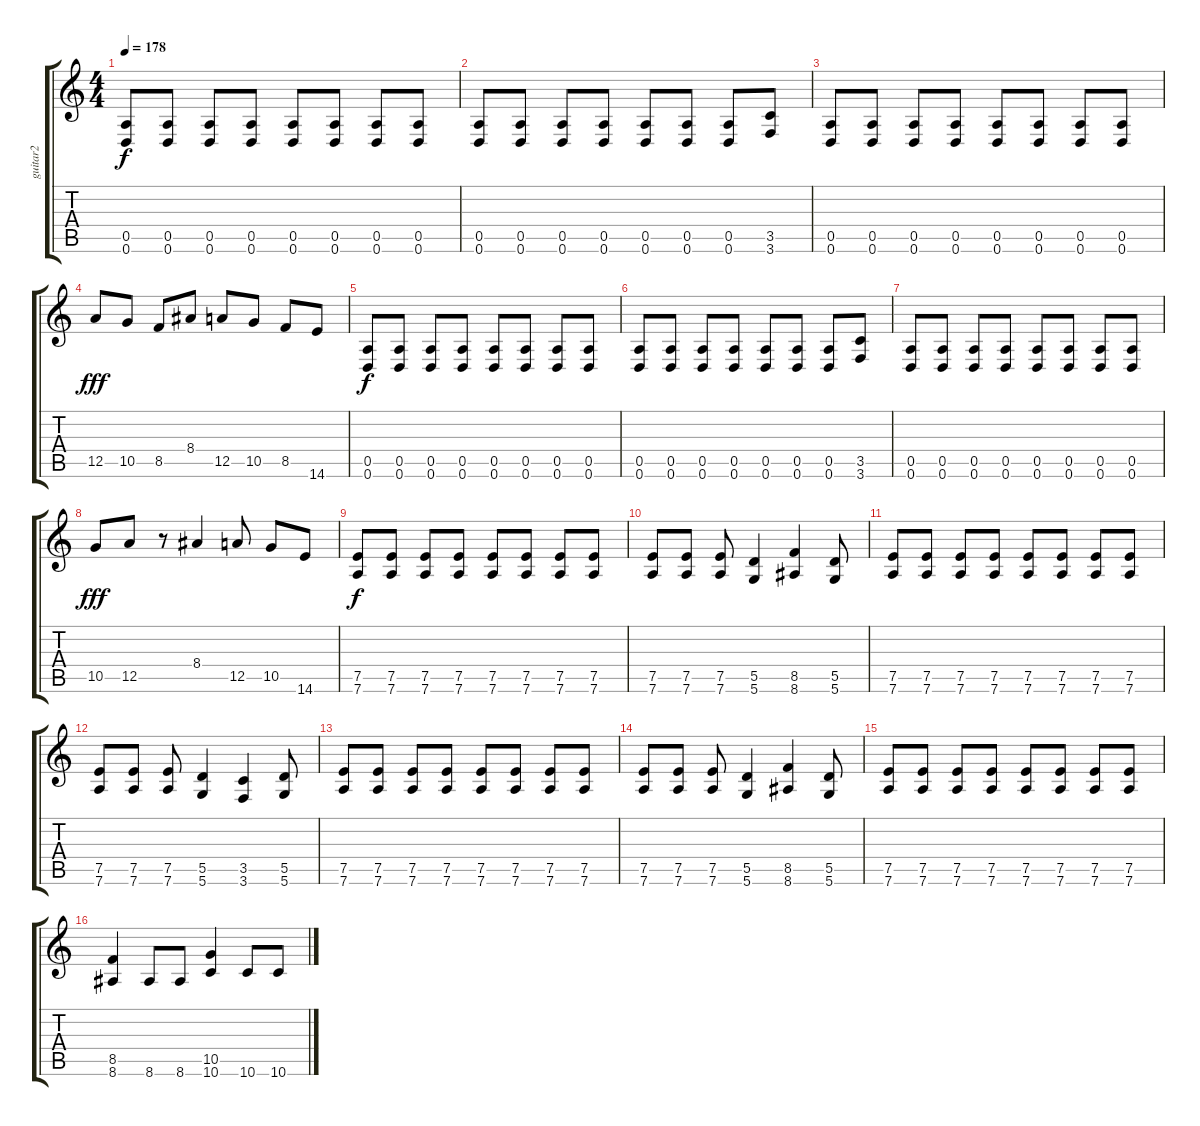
\track ("guitar2" "guitar2") {instrument overdrivenguitar}
\staff {score tabs}
\tuning (E4 B3 G3 D3 A2 D2) {hide}
\ts (4 4)
\tempo 178
\clef g2
\ks c
(0.5 0.6).8{dy f} (0.5 0.6).8 (0.5 0.6).8 (0.5 0.6).8 (0.5 0.6).8 (0.5 0.6).8 (0.5 0.6).8 (0.5 0.6).8 |
(0.5 0.6).8 (0.5 0.6).8 (0.5 0.6).8 (0.5 0.6).8 (0.5 0.6).8 (0.5 0.6).8 (0.5 0.6).8 (3.5 3.6).8 |
(0.5 0.6).8 (0.5 0.6).8 (0.5 0.6).8 (0.5 0.6).8 (0.5 0.6).8 (0.5 0.6).8 (0.5 0.6).8 (0.5 0.6).8 |
12.5.8{dy fff} 10.5.8 8.5.8 8.4.8 12.5.8 10.5.8 8.5.8 14.6.8 |
(0.5 0.6).8{dy f} (0.5 0.6).8 (0.5 0.6).8 (0.5 0.6).8 (0.5 0.6).8 (0.5 0.6).8 (0.5 0.6).8 (0.5 0.6).8 |
(0.5 0.6).8 (0.5 0.6).8 (0.5 0.6).8 (0.5 0.6).8 (0.5 0.6).8 (0.5 0.6).8 (0.5 0.6).8 (3.5 3.6).8 |
(0.5 0.6).8 (0.5 0.6).8 (0.5 0.6).8 (0.5 0.6).8 (0.5 0.6).8 (0.5 0.6).8 (0.5 0.6).8 (0.5 0.6).8 |
10.5.8{dy fff} 12.5.8 r.8 8.4.4 12.5.8 10.5.8 14.6.8 |
(7.5 7.6).8{dy f} (7.5 7.6).8 (7.5 7.6).8 (7.5 7.6).8 (7.5 7.6).8 (7.5 7.6).8 (7.5 7.6).8 (7.5 7.6).8 |
(7.5 7.6).8 (7.5 7.6).8 (7.5 7.6).8 (5.5 5.6).4 (8.5 8.6).4 (5.5 5.6).8 |
(7.5 7.6).8 (7.5 7.6).8 (7.5 7.6).8 (7.5 7.6).8 (7.5 7.6).8 (7.5 7.6).8 (7.5 7.6).8 (7.5 7.6).8 |
(7.5 7.6).8 (7.5 7.6).8 (7.5 7.6).8 (5.5 5.6).4 (3.5 3.6).4 (5.5 5.6).8 |
(7.5 7.6).8 (7.5 7.6).8 (7.5 7.6).8 (7.5 7.6).8 (7.5 7.6).8 (7.5 7.6).8 (7.5 7.6).8 (7.5 7.6).8 |
(7.5 7.6).8 (7.5 7.6).8 (7.5 7.6).8 (5.5 5.6).4 (8.5 8.6).4 (5.5 5.6).8 |
(7.5 7.6).8 (7.5 7.6).8 (7.5 7.6).8 (7.5 7.6).8 (7.5 7.6).8 (7.5 7.6).8 (7.5 7.6).8 (7.5 7.6).8 |
(8.5 8.6).4 8.6.8 8.6.8 (10.5 10.6).4 10.6.8 10.6.8
